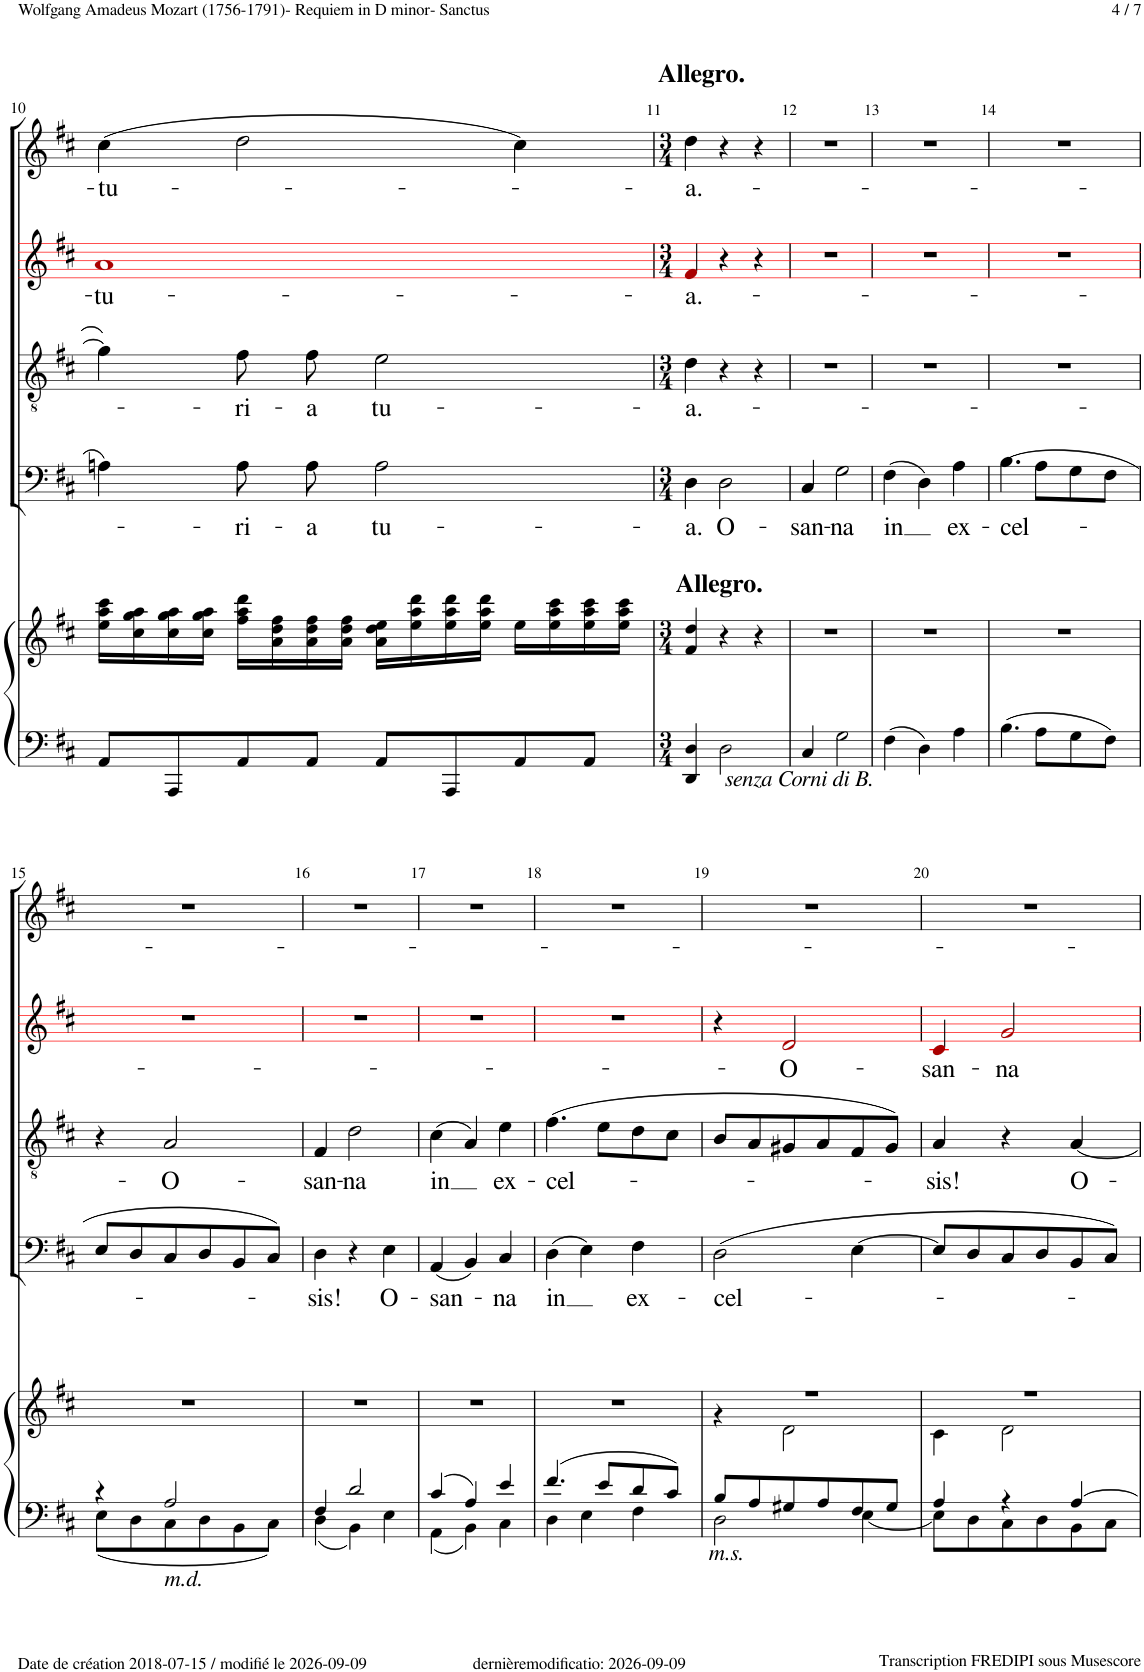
**kern	**kern	**kern	**text	**kern	**text	**kern	**text	**kern	**text
*part5	*part5	*part4	*part4	*part3	*part3	*part2	*part2	*part1	*part1
*staff6	*staff5	*staff4	*staff4	*staff3	*staff3	*staff2	*staff2	*staff1	*staff1
*I"Piano	*	*I"Bass	*	*I"Tenor	*	*I"Alto	*	*I"Soprano	*
*I'Pno	*	*	*	*	*	*	*	*	*
!!LO:PB:g=z
*clefF4	*clefG2	*clefF4	*	*clefGv2	*	*clefG2	*	*clefG2	*
*	*	*	*	*	*	*ITrd1c2	*	*	*
*k[f#c#]	*k[f#c#]	*k[f#c#]	*	*k[f#c#]	*	*k[f#c#]	*	*k[f#c#]	*
*M4/4	*M4/4	*M4/4	*	*M4/4	*	*M4/4	*	*M4/4	*
*met(c)	*met(c)	*met(c)	*	*met(c)	*	*met(c)	*	*met(c)	*
=10	=10	=10	=10	=10	=10	=10	=10	=10	=10
!	!	!	!	!	!	!	!LO:LY:b	!	!LO:LY:b
8AA/L	16ee\ 16aa\ 16ccc#\LL	4An!\	.	4g!\]	.	1a!i	-tu-	(4cc#!\	-tu-
.	16cc#\ 16gg\ 16aa\	.	.	.	.	.	.	.	.
8AAA/	16cc#\ 16gg\ 16aa\	.	.	.	.	.	.	.	.
.	16cc#\ 16gg\ 16aa\JJ	.	.	.	.	.	.	.	.
!	!	!	!LO:LY:b	!	!LO:LY:b	!	!	!	!
8AA/	16ff#\ 16aa\ 16ddd\LL	8A!\	-ri-	8f#!\	-ri-	.	.	2dd!\	.
.	16a\ 16dd\ 16ff#\	.	.	.	.	.	.	.	.
!	!	!	!LO:LY:b	!	!LO:LY:b	!	!	!	!
8AA/J	16a\ 16dd\ 16ff#\	8A!\	-a	8f#!\	-a	.	.	.	.
.	16a\ 16dd\ 16ff#\JJ	.	.	.	.	.	.	.	.
!	!	!	!LO:LY:b	!	!LO:LY:b	!	!	!	!
8AA/L	16a\ 16dd\ 16ee\LL	2A!\	tu-	2e!\	tu-	.	.	.	.
.	16ee\ 16aa\ 16ddd\	.	.	.	.	.	.	.	.
8AAA/	16ee\ 16aa\ 16ddd\	.	.	.	.	.	.	.	.
.	16ee\ 16aa\ 16ddd\JJ	.	.	.	.	.	.	.	.
8AA/	16ee\LL	.	.	.	.	.	.	4cc#!\)	.
.	16ee\ 16aa\ 16ccc#\	.	.	.	.	.	.	.	.
8AA/J	16ee\ 16aa\ 16ccc#\	.	.	.	.	.	.	.	.
.	16ee\ 16aa\ 16ccc#\JJ	.	.	.	.	.	.	.	.
=11	=11	=11	=11	=11	=11	=11	=11	=11	=11
*M3/4	*M3/4	*M3/4	*	*M3/4	*	*M3/4	*	*M3/4	*
!	!	!	!	!	!	!	!	!LO:TX:a:B:t=Allegro.	!
!	!LO:TX:a:B:t=Allegro.	!	!	!	!	!	!	!	!
!	!	!	!LO:LY:b	!	!LO:LY:b	!	!LO:LY:b	!	!LO:LY:b
4DD/ 4D/	4f#/ 4dd/	4D,!\	-a.	4d!\	-a.-	4f#!i/	-a.-	4dd!\	-a.-
!LO:TX:b:i:t=senza Corni di B.	!	!	!	!	!	!	!	!	!
!	!	!	!LO:LY:b	!	!	!	!	!	!
2D\	4r	2D!\	O-	4r	.	4r	.	4r	.
.	4r	.	.	4r	.	4r	.	4r	.
=12	=12	=12	=12	=12	=12	=12	=12	=12	=12
!	!	!	!LO:LY:b	!	!	!	!	!	!
4C#/	2.r	4C#!/	-san-	2.r	.	2.r	.	2.r	.
!	!	!	!LO:LY:b	!	!	!	!	!	!
2G\	.	2G!\	-na	.	.	.	.	.	.
=13	=13	=13	=13	=13	=13	=13	=13	=13	=13
!	!	!	!LO:LY:b	!	!	!	!	!	!
4F#\	2.r	(4F#!\	in	2.r	.	2.r	.	2.r	.
4D\	.	4D!\)	.	.	.	.	.	.	.
!	!	!	!LO:LY:b	!	!	!	!	!	!
4A\	.	4A!\	ex-	.	.	.	.	.	.
=14	=14	=14	=14	=14	=14	=14	=14	=14	=14
!	!	!	!LO:LY:b	!	!	!	!	!	!
4.B\	2.r	(4.B!\	-cel-	2.r	.	2.r	.	2.r	.
8A\L	.	8A!\L	.	.	.	.	.	.	.
8G\	.	8G!\	.	.	.	.	.	.	.
8F#\J	.	8F#!\J	.	.	.	.	.	.	.
!!LO:LB:g=z
=15	=15	=15	=15	=15	=15	=15	=15	=15	=15
*^	*	*	*	*	*	*	*	*	*
4r	8E\L	2.r	8E!/L	.	4r	.	2.r	.	2.r	.
.	8D\	.	8D!/	.	.	.	.	.	.	.
!LO:TX:b:i:t=m.d.	!	!	!	!	!	!	!	!	!	!
!	!	!	!	!	!	!LO:LY:b	!	!	!	!
2A/	8C#\	.	8C#!/	.	2A!/	-O-	.	.	.	.
.	8D\	.	8D!/	.	.	.	.	.	.	.
.	8BB\	.	8BB!/	.	.	.	.	.	.	.
.	8C#\J	.	8C#!/J)	.	.	.	.	.	.	.
=16	=16	=16	=16	=16	=16	=16	=16	=16	=16	=16
!	!	!	!	!LO:LY:b	!	!LO:LY:b	!	!	!	!
4F#/	4D\	2.r	4D!\	-sis!	4F#!/	-san-	2.r	.	2.r	.
!	!	!	!	!	!	!LO:LY:b	!	!	!	!
2d/	4BB\	.	4r	.	2d!\	-na	.	.	.	.
!	!	!	!	!LO:LY:b	!	!	!	!	!	!
.	4E\	.	4E!\	O-	.	.	.	.	.	.
=17	=17	=17	=17	=17	=17	=17	=17	=17	=17	=17
!	!	!	!	!LO:LY:b	!	!LO:LY:b	!	!	!	!
4c#/	4AA\	2.r	(4AA!/	-san-	(4c#!\	in	2.r	.	2.r	.
4A/	4BB\	.	4BB!/)	.	4A!/)	.	.	.	.	.
!	!	!	!	!LO:LY:b	!	!LO:LY:b	!	!	!	!
4e/	4C#\	.	4C#!/	-na	4e!\	ex-	.	.	.	.
=18	=18	=18	=18	=18	=18	=18	=18	=18	=18	=18
!	!	!	!	!LO:LY:b	!	!LO:LY:b	!	!	!	!
4.f#/	4D\	2.r	(4D!\	in	(4.f#!\	-cel-	2.r	.	2.r	.
.	4E\	.	4E!\)	.	.	.	.	.	.	.
8e/L	.	.	.	.	8e!\L	.	.	.	.	.
!	!	!	!	!LO:LY:b	!	!	!	!	!	!
8d/	4F#\	.	4F#!\	ex-	8d!\	.	.	.	.	.
8c#/J	.	.	.	.	8c#!\J	.	.	.	.	.
=19	=19	=19	=19	=19	=19	=19	=19	=19	=19	=19
*	*	*^	*	*	*	*	*	*	*	*
!LO:TX:b:i:t=m.s.	!	!	!	!	!	!	!	!	!	!	!
!	!	!	!	!	!LO:LY:b	!	!	!	!	!	!
8B/L	2D\	2.r	4r	(2D!\	-cel-	8B!/L	.	4r	.	2.r	.
8A/	.	.	.	.	.	8A!/	.	.	.	.	.
!	!	!	!	!	!	!	!	!	!LO:LY:b	!	!
8G#X/	.	.	2d\	.	.	8G#X!/	.	2d!i/	-O-	.	.
8A/	.	.	.	.	.	8A!/	.	.	.	.	.
8F#/	[4E\	.	.	[4E!\	.	8F#!/	.	.	.	.	.
8G#/J	.	.	.	.	.	8G#!/J)	.	.	.	.	.
=20	=20	=20	=20	=20	=20	=20	=20	=20	=20	=20	=20
!	!	!	!	!	!	!	!LO:LY:b	!	!LO:LY:b	!	!
4A/	8E\L]	2.r	4c#\	8E!/L]	.	4A!/	-sis!	4c#!i/	-san-	2.r	.
.	8D\	.	.	8D!/	.	.	.	.	.	.	.
!	!	!	!	!	!	!	!	!	!LO:LY:b	!	!
4r	8C#\	.	2d\	8C#!/	.	4r	.	2g!i/	-na	.	.
.	8D\	.	.	8D!/	.	.	.	.	.	.	.
!	!	!	!	!	!	!	!LO:LY:b	!	!	!	!
[4A/	8BB\	.	.	8BB!/	.	[4A!/	O-	.	.	.	.
.	8C#\J	.	.	8C#!/J)	.	.	.	.	.	.	.
*v	*v	*	*	*	*	*	*	*	*	*	*
*	*v	*v	*	*	*	*	*	*	*	*
=	=	=	=	=	=	=	=	=	=
*-	*-	*-	*-	*-	*-	*-	*-	*-	*-
